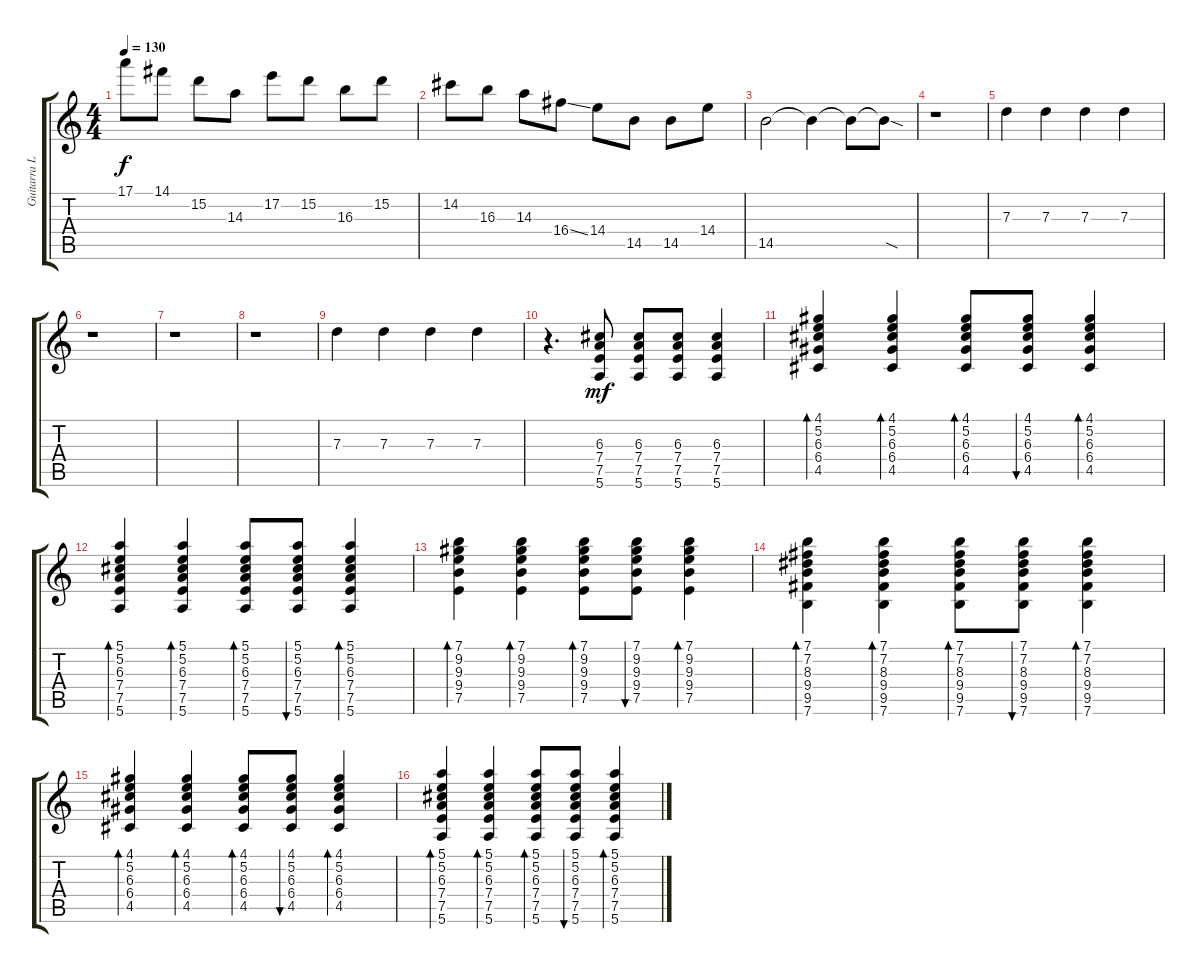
\track ("" "Guitarra L") {instrument distortionguitar}
\staff {score tabs}
\tuning (E4 B3 G3 D3 A2 E2) {hide}
\ts (4 4)
\tempo 130
\clef g2
\ks c
17.1.8{dy f} 14.1.8 15.2.8 14.3.8 17.2.8 15.2.8 16.3.8 15.2.8 |
14.2.8 16.3.8 14.3.8 16.4{ss}.8 14.4.8 14.5.8 14.5.8 14.4.8 |
14.5.2 14.5{t}.4 14.5{t}.8 14.5{sod t}.8 |
r.1 |
7.3.4 7.3.4 7.3.4 7.3.4 |
r.1 |
r.1 |
r.1 |
7.3.4 7.3.4 7.3.4 7.3.4 |
r.4{d} (6.3 7.4 7.5 5.6).8{dy mf} (6.3 7.4 7.5 5.6).8 (6.3 7.4 7.5 5.6).8 (6.3 7.4 7.5 5.6).4 |
(4.1 5.2 6.3 6.4 4.5).4{bd 60} (4.1 5.2 6.3 6.4 4.5).4{bd 60} (4.1 5.2 6.3 6.4 4.5).8{bd 60} (4.1 5.2 6.3 6.4 4.5).8{bu 60} (4.1 5.2 6.3 6.4 4.5).4{bd 60} |
(5.1 5.2 6.3 7.4 7.5 5.6).4{bd 60} (5.1 5.2 6.3 7.4 7.5 5.6).4{bd 60} (5.1 5.2 6.3 7.4 7.5 5.6).8{bd 60} (5.1 5.2 6.3 7.4 7.5 5.6).8{bu 60} (5.1 5.2 6.3 7.4 7.5 5.6).4{bd 60} |
(7.1 9.2 9.3 9.4 7.5).4{bd 60} (7.1 9.2 9.3 9.4 7.5).4{bd 60} (7.1 9.2 9.3 9.4 7.5).8{bd 60} (7.1 9.2 9.3 9.4 7.5).8{bu 60} (7.1 9.2 9.3 9.4 7.5).4{bd 60} |
(7.1 7.2 8.3 9.4 9.5 7.6).4{bd 60} (7.1 7.2 8.3 9.4 9.5 7.6).4{bd 60} (7.1 7.2 8.3 9.4 9.5 7.6).8{bd 60} (7.1 7.2 8.3 9.4 9.5 7.6).8{bu 60} (7.1 7.2 8.3 9.4 9.5 7.6).4{bd 60} |
(4.1 5.2 6.3 6.4 4.5).4{bd 60} (4.1 5.2 6.3 6.4 4.5).4{bd 60} (4.1 5.2 6.3 6.4 4.5).8{bd 60} (4.1 5.2 6.3 6.4 4.5).8{bu 60} (4.1 5.2 6.3 6.4 4.5).4{bd 60} |
(5.1 5.2 6.3 7.4 7.5 5.6).4{bd 60} (5.1 5.2 6.3 7.4 7.5 5.6).4{bd 60} (5.1 5.2 6.3 7.4 7.5 5.6).8{bd 60} (5.1 5.2 6.3 7.4 7.5 5.6).8{bu 60} (5.1 5.2 6.3 7.4 7.5 5.6).4{bd 60}
